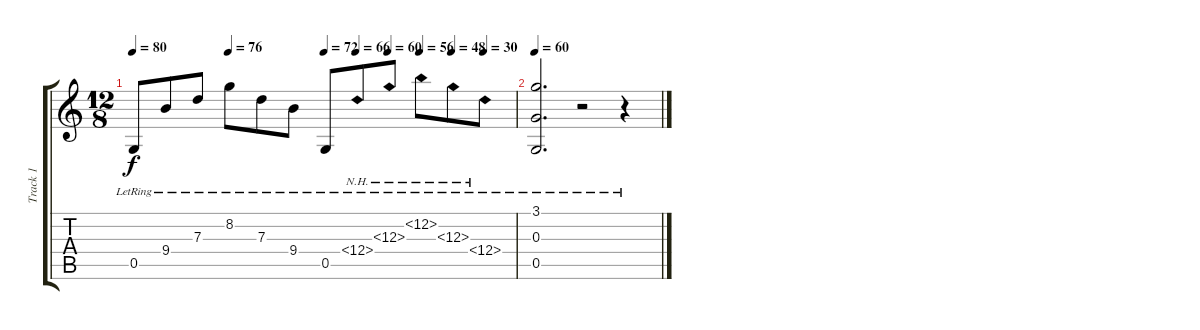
\track ("Track 1" "Track 1") {instrument acousticguitarnylon}
\staff {score tabs}
\tuning (E4 B3 G3 D3 G2 D2) {hide}
\ts (12 8)
\tempo 80
\tempo (76 0.25)
\tempo (72 0.5)
\tempo (66 0.5833333333333334)
\tempo (60 0.6666666666666666)
\tempo (56 0.75)
\tempo (48 0.8333333333333334)
\tempo (30 0.9166666666666666)
\clef g2
\ks c
0.5{lr}.8{dy f} 9.4{lr}.8 7.3{lr}.8 8.2{lr}.8 7.3{lr}.8 9.4{lr}.8 0.5{lr}.8 12.4{nh lr}.8 12.3{nh lr}.8 12.2{nh lr}.8 12.3{nh lr}.8 12.4{nh lr}.8 |
\tempo 60
(3.1{lr} 0.3{lr} 0.5{lr}).2{d} r.2 r.4
